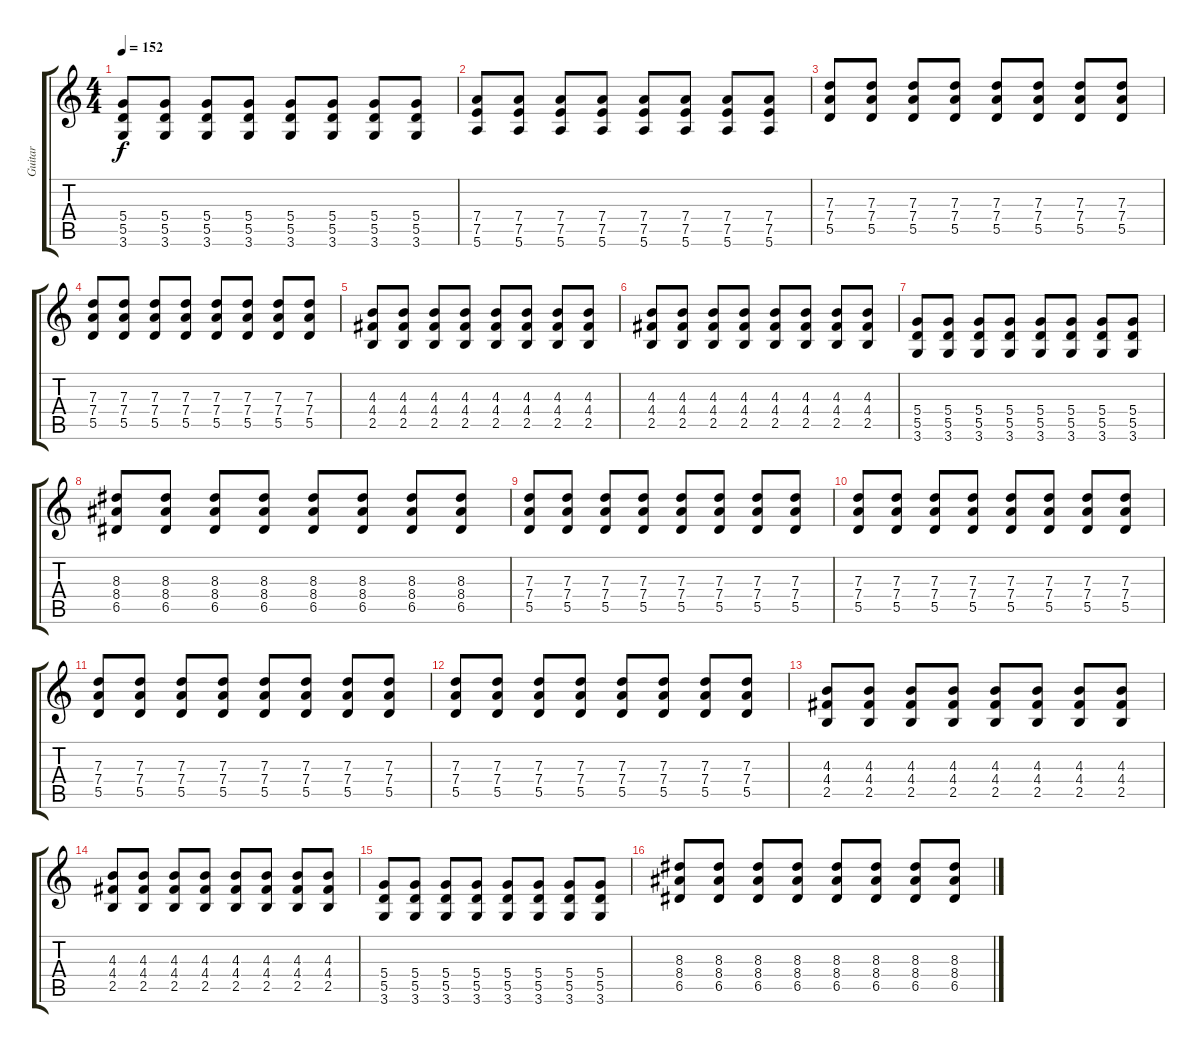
\track ("Guitar" "Guitar") {instrument overdrivenguitar}
\staff {score tabs}
\tuning (E4 B3 G3 D3 A2 E2) {hide}
\ts (4 4)
\tempo 152
\clef g2
\ks c
(5.4 5.5 3.6).8{dy f} (5.4 5.5 3.6).8 (5.4 5.5 3.6).8 (5.4 5.5 3.6).8 (5.4 5.5 3.6).8 (5.4 5.5 3.6).8 (5.4 5.5 3.6).8 (5.4 5.5 3.6).8 |
(7.4 7.5 5.6).8 (7.4 7.5 5.6).8 (7.4 7.5 5.6).8 (7.4 7.5 5.6).8 (7.4 7.5 5.6).8 (7.4 7.5 5.6).8 (7.4 7.5 5.6).8 (7.4 7.5 5.6).8 |
(7.3 7.4 5.5).8 (7.3 7.4 5.5).8 (7.3 7.4 5.5).8 (7.3 7.4 5.5).8 (7.3 7.4 5.5).8 (7.3 7.4 5.5).8 (7.3 7.4 5.5).8 (7.3 7.4 5.5).8 |
(7.3 7.4 5.5).8 (7.3 7.4 5.5).8 (7.3 7.4 5.5).8 (7.3 7.4 5.5).8 (7.3 7.4 5.5).8 (7.3 7.4 5.5).8 (7.3 7.4 5.5).8 (7.3 7.4 5.5).8 |
(4.3 4.4 2.5).8 (4.3 4.4 2.5).8 (4.3 4.4 2.5).8 (4.3 4.4 2.5).8 (4.3 4.4 2.5).8 (4.3 4.4 2.5).8 (4.3 4.4 2.5).8 (4.3 4.4 2.5).8 |
(4.3 4.4 2.5).8 (4.3 4.4 2.5).8 (4.3 4.4 2.5).8 (4.3 4.4 2.5).8 (4.3 4.4 2.5).8 (4.3 4.4 2.5).8 (4.3 4.4 2.5).8 (4.3 4.4 2.5).8 |
(5.4 5.5 3.6).8 (5.4 5.5 3.6).8 (5.4 5.5 3.6).8 (5.4 5.5 3.6).8 (5.4 5.5 3.6).8 (5.4 5.5 3.6).8 (5.4 5.5 3.6).8 (5.4 5.5 3.6).8 |
(8.3 8.4 6.5).8 (8.3 8.4 6.5).8 (8.3 8.4 6.5).8 (8.3 8.4 6.5).8 (8.3 8.4 6.5).8 (8.3 8.4 6.5).8 (8.3 8.4 6.5).8 (8.3 8.4 6.5).8 |
(7.3 7.4 5.5).8 (7.3 7.4 5.5).8 (7.3 7.4 5.5).8 (7.3 7.4 5.5).8 (7.3 7.4 5.5).8 (7.3 7.4 5.5).8 (7.3 7.4 5.5).8 (7.3 7.4 5.5).8 |
(7.3 7.4 5.5).8 (7.3 7.4 5.5).8 (7.3 7.4 5.5).8 (7.3 7.4 5.5).8 (7.3 7.4 5.5).8 (7.3 7.4 5.5).8 (7.3 7.4 5.5).8 (7.3 7.4 5.5).8 |
(7.3 7.4 5.5).8 (7.3 7.4 5.5).8 (7.3 7.4 5.5).8 (7.3 7.4 5.5).8 (7.3 7.4 5.5).8 (7.3 7.4 5.5).8 (7.3 7.4 5.5).8 (7.3 7.4 5.5).8 |
(7.3 7.4 5.5).8 (7.3 7.4 5.5).8 (7.3 7.4 5.5).8 (7.3 7.4 5.5).8 (7.3 7.4 5.5).8 (7.3 7.4 5.5).8 (7.3 7.4 5.5).8 (7.3 7.4 5.5).8 |
(4.3 4.4 2.5).8 (4.3 4.4 2.5).8 (4.3 4.4 2.5).8 (4.3 4.4 2.5).8 (4.3 4.4 2.5).8 (4.3 4.4 2.5).8 (4.3 4.4 2.5).8 (4.3 4.4 2.5).8 |
(4.3 4.4 2.5).8 (4.3 4.4 2.5).8 (4.3 4.4 2.5).8 (4.3 4.4 2.5).8 (4.3 4.4 2.5).8 (4.3 4.4 2.5).8 (4.3 4.4 2.5).8 (4.3 4.4 2.5).8 |
(5.4 5.5 3.6).8 (5.4 5.5 3.6).8 (5.4 5.5 3.6).8 (5.4 5.5 3.6).8 (5.4 5.5 3.6).8 (5.4 5.5 3.6).8 (5.4 5.5 3.6).8 (5.4 5.5 3.6).8 |
(8.3 8.4 6.5).8 (8.3 8.4 6.5).8 (8.3 8.4 6.5).8 (8.3 8.4 6.5).8 (8.3 8.4 6.5).8 (8.3 8.4 6.5).8 (8.3 8.4 6.5).8 (8.3 8.4 6.5).8
